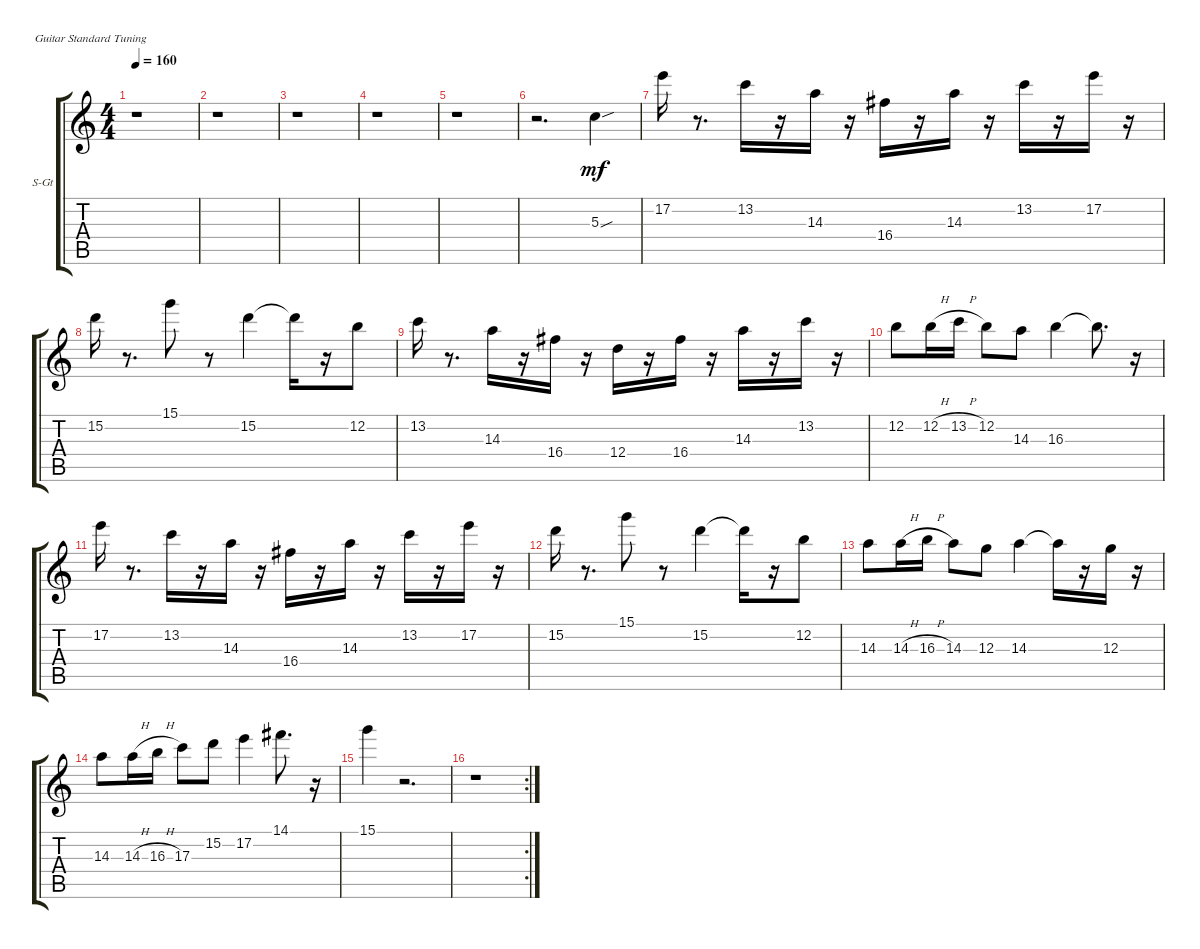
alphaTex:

\defaultSystemsLayout 4
\bracketExtendMode groupsimilarinstruments
\firstSystemTrackNameOrientation horizontal
\otherSystemsTrackNameOrientation horizontal
\track ("Steel Guitar" "S-Gt") {instrument acousticguitarsteel}
\staff {score tabs}
\tuning (E4 B3 G3 D3 A2 E2)
\ts (4 4)
\tempo 160
\clef g2
\ks c
r.1{dy mf} |
r.1 |
r.1 |
r.1 |
r.1 |
r.2{d} 5.3{sou}.4 |
17.2.16 r.8{d} 13.2.16 r.16 14.3.16 r.16 16.4.16 r.16 14.3.16 r.16 13.2.16 r.16 17.2.16 r.16 |
15.2.16 r.8{d} 15.1.8 r.8 15.2.4 15.2{t}.16 r.16 12.2.8 |
13.2.16 r.8{d} 14.3.16 r.16 16.4.16 r.16 12.4.16 r.16 16.4.16 r.16 14.3.16 r.16 13.2.16 r.16 |
12.2.8 12.2{h}.16 13.2{h}.16 12.2.8 14.3.8 16.3.4 16.3{t}.8{d} r.16 |
17.2.16 r.8{d} 13.2.16 r.16 14.3.16 r.16 16.4.16 r.16 14.3.16 r.16 13.2.16 r.16 17.2.16 r.16 |
15.2.16 r.8{d} 15.1.8 r.8 15.2.4 15.2{t}.16 r.16 12.2.8 |
14.3.8 14.3{h}.16 16.3{h}.16 14.3.8 12.3.8 14.3.4 14.3{t}.16 r.16 12.3.16 r.16 |
14.3.8 14.3{h}.16 16.3{h}.16 17.3.8 15.2.8 17.2.4 14.1.8{d} r.16 |
15.1.4 r.2{d} |
\rc 2
r.1
